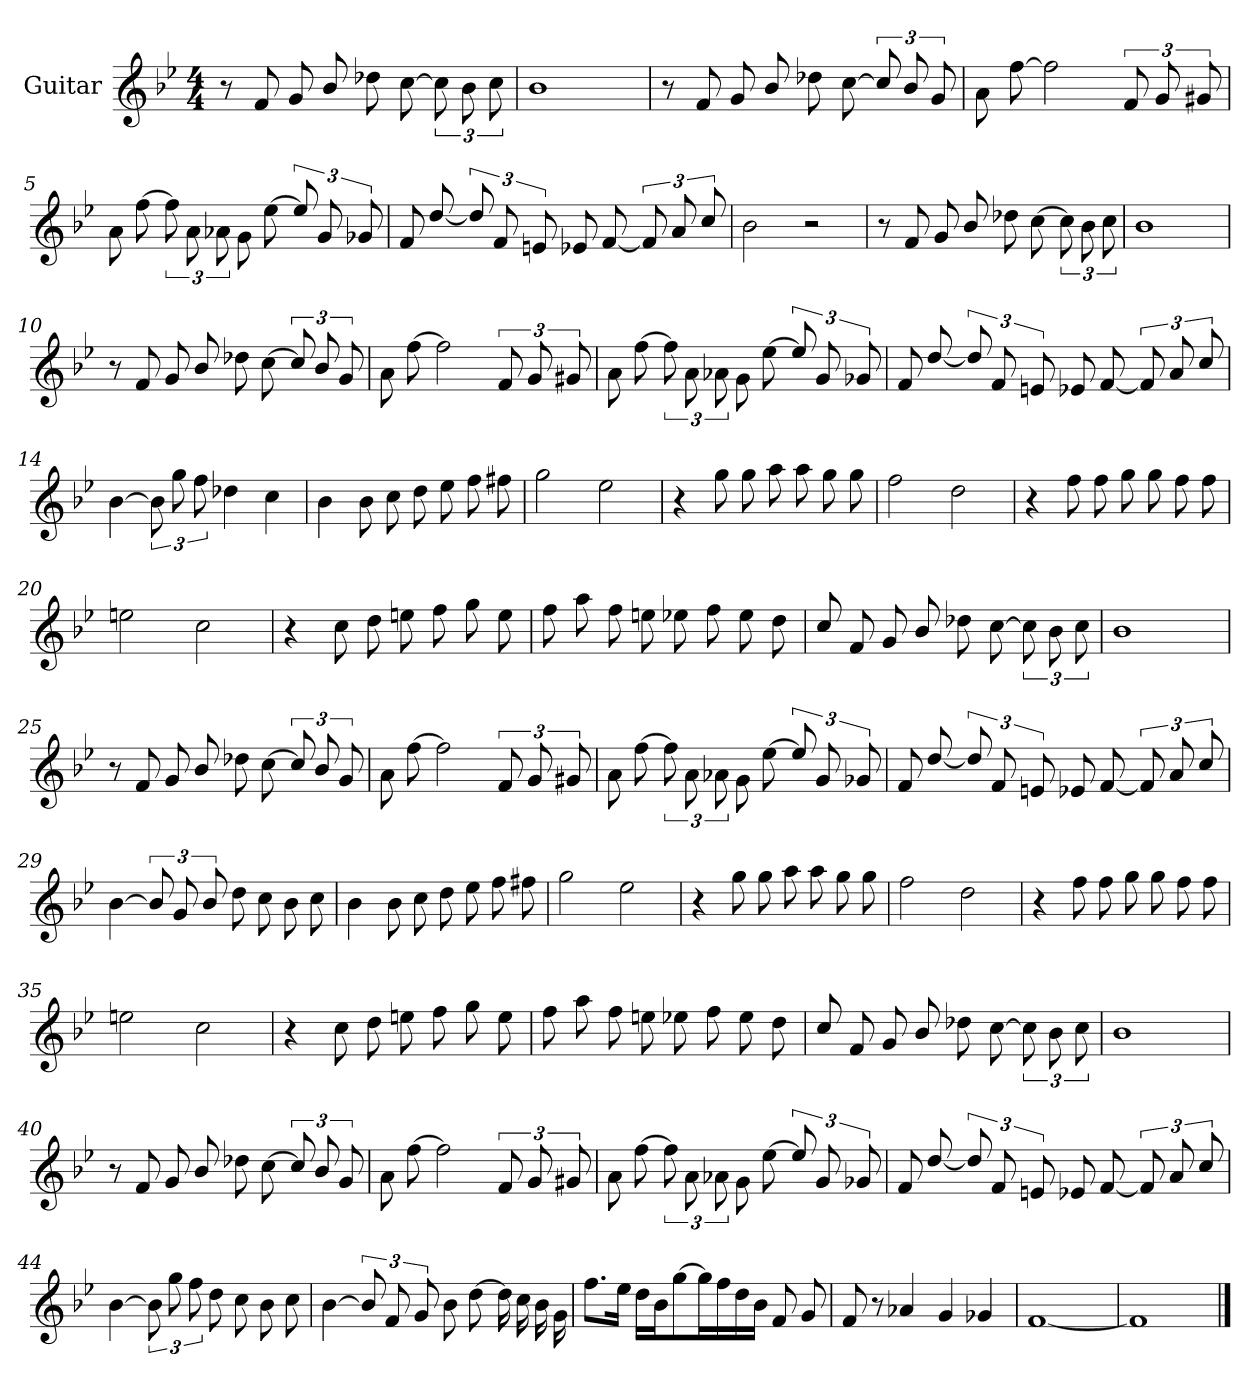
**kern
*part1
*staff1
*I"Guitar
*I'Guit.
*clefG2
*k[b-e-]
*M4/4
=1
8r
8f/
8g/L
8b-/
8dd-X\L
[>8cc\
12cc\L]
12b-\
12cc\
=2
1b-
=3
8r
8f/
8g/L
8b-/
8dd-X\L
[>8cc\
12cc/L]
12b-/
12g/
=4
8a\L
[>8ff\
2ff\]
12f/L
12g/
12g#X/
!!LO:LB:g=z
=5
8a\L
[>8ff\
12ff\L]
12a\
12a-X\
8g\L
[>8ee-\
12ee-/L]
12g/
12g-X/
=6
8f/L
[<8dd/
12dd/L]
12f/
12en/
8e-X/L
[<8f/
12f/L]
12a/
12cc/
=7
2b-\
2r
=8
8r
8f/
8g/L
8b-/
8dd-X\L
[>8cc\
12cc\L]
12b-\
12cc\
!!LO:LB:g=z
=9
1b-
=10
8r
8f/
8g/L
8b-/
8dd-X\L
[>8cc\
12cc/L]
12b-/
12g/
=11
8a\L
[>8ff\
2ff\]
12f/L
12g/
12g#X/
=12
8a\L
[>8ff\
12ff\L]
12a\
12a-X\
8g\L
[>8ee-\
12ee-/L]
12g/
12g-X/
!!LO:LB:g=z
=13
8f/L
[<8dd/
12dd/L]
12f/
12en/
8e-X/L
[<8f/
12f/L]
12a/
12cc/
=14
[>4b-\
12b-\L]
12gg\
12ff\
4dd-X\
4cc\
=15
4b-\
8b-\L
8cc\
8dd\L
8ee-\
8ff\L
8ff#X\
=16
2gg\
2ee-\
!!LO:LB:g=z
=17
4r
8gg\L
8gg\
8aa\L
8aa\
8gg\L
8gg\
=18
2ff\
2dd\
=19
4r
8ff\L
8ff\
8gg\L
8gg\
8ff\L
8ff\
=20
2een\
2cc\
=21
4r
8cc\L
8dd\
8een\L
8ff\
8gg\L
8ee\
!!LO:LB:g=z
=22
8ff\L
8aa\
8ff\L
8een\
8ee-X\L
8ff\
8ee-\L
8dd\
=23
8cc/L
8f/
8g/L
8b-/
8dd-X\L
[>8cc\
12cc\L]
12b-\
12cc\
=24
1b-
=25
8r
8f/
8g/L
8b-/
8dd-X\L
[>8cc\
12cc/L]
12b-/
12g/
!!LO:LB:g=z
=26
8a\L
[>8ff\
2ff\]
12f/L
12g/
12g#X/
=27
8a\L
[>8ff\
12ff\L]
12a\
12a-X\
8g\L
[>8ee-\
12ee-/L]
12g/
12g-X/
=28
8f/L
[<8dd/
12dd/L]
12f/
12en/
8e-X/L
[<8f/
12f/L]
12a/
12cc/
!!LO:LB:g=z
=29
[>4b-\
12b-/L]
12g/
12b-/
8dd\L
8cc\
8b-\L
8cc\
=30
4b-\
8b-\L
8cc\
8dd\L
8ee-\
8ff\L
8ff#X\
=31
2gg\
2ee-\
=32
4r
8gg\L
8gg\
8aa\L
8aa\
8gg\L
8gg\
=33
2ff\
2dd\
!!LO:LB:g=z
=34
4r
8ff\L
8ff\
8gg\L
8gg\
8ff\L
8ff\
=35
2een\
2cc\
=36
4r
8cc\L
8dd\
8een\L
8ff\
8gg\L
8ee\
=37
8ff\L
8aa\
8ff\L
8een\
8ee-X\L
8ff\
8ee-\L
8dd\
=38
8cc/L
8f/
8g/L
8b-/
8dd-X\L
[>8cc\
12cc\L]
12b-\
12cc\
!!LO:PB:g=z
=39
1b-
=40
8r
8f/
8g/L
8b-/
8dd-X\L
[>8cc\
12cc/L]
12b-/
12g/
=41
8a\L
[>8ff\
2ff\]
12f/L
12g/
12g#X/
=42
8a\L
[>8ff\
12ff\L]
12a\
12a-X\
8g\L
[>8ee-\
12ee-/L]
12g/
12g-X/
!!LO:LB:g=z
=43
8f/L
[<8dd/
12dd/L]
12f/
12en/
8e-X/L
[<8f/
12f/L]
12a/
12cc/
=44
[>4b-\
12b-\L]
12gg\
12ff\
8dd\L
8cc\
8b-\L
8cc\
=45
[>4b-\
12b-/L]
12f/
12g/
8b-\L
[>8dd\
16dd\LL]
16cc\J
16b-\J
16g\J
!!LO:LB:g=z
=46
8.ff\L
16ee-\J
16dd\LL
16b-\J
[>8gg\
16gg\LL]
16ff\J
16dd\J
16b-\J
8f/L
8g/
=47
8f/
8r
4a-X/
4g/
4g-X/
=48
[<1f
=49
1f]
==
*-
